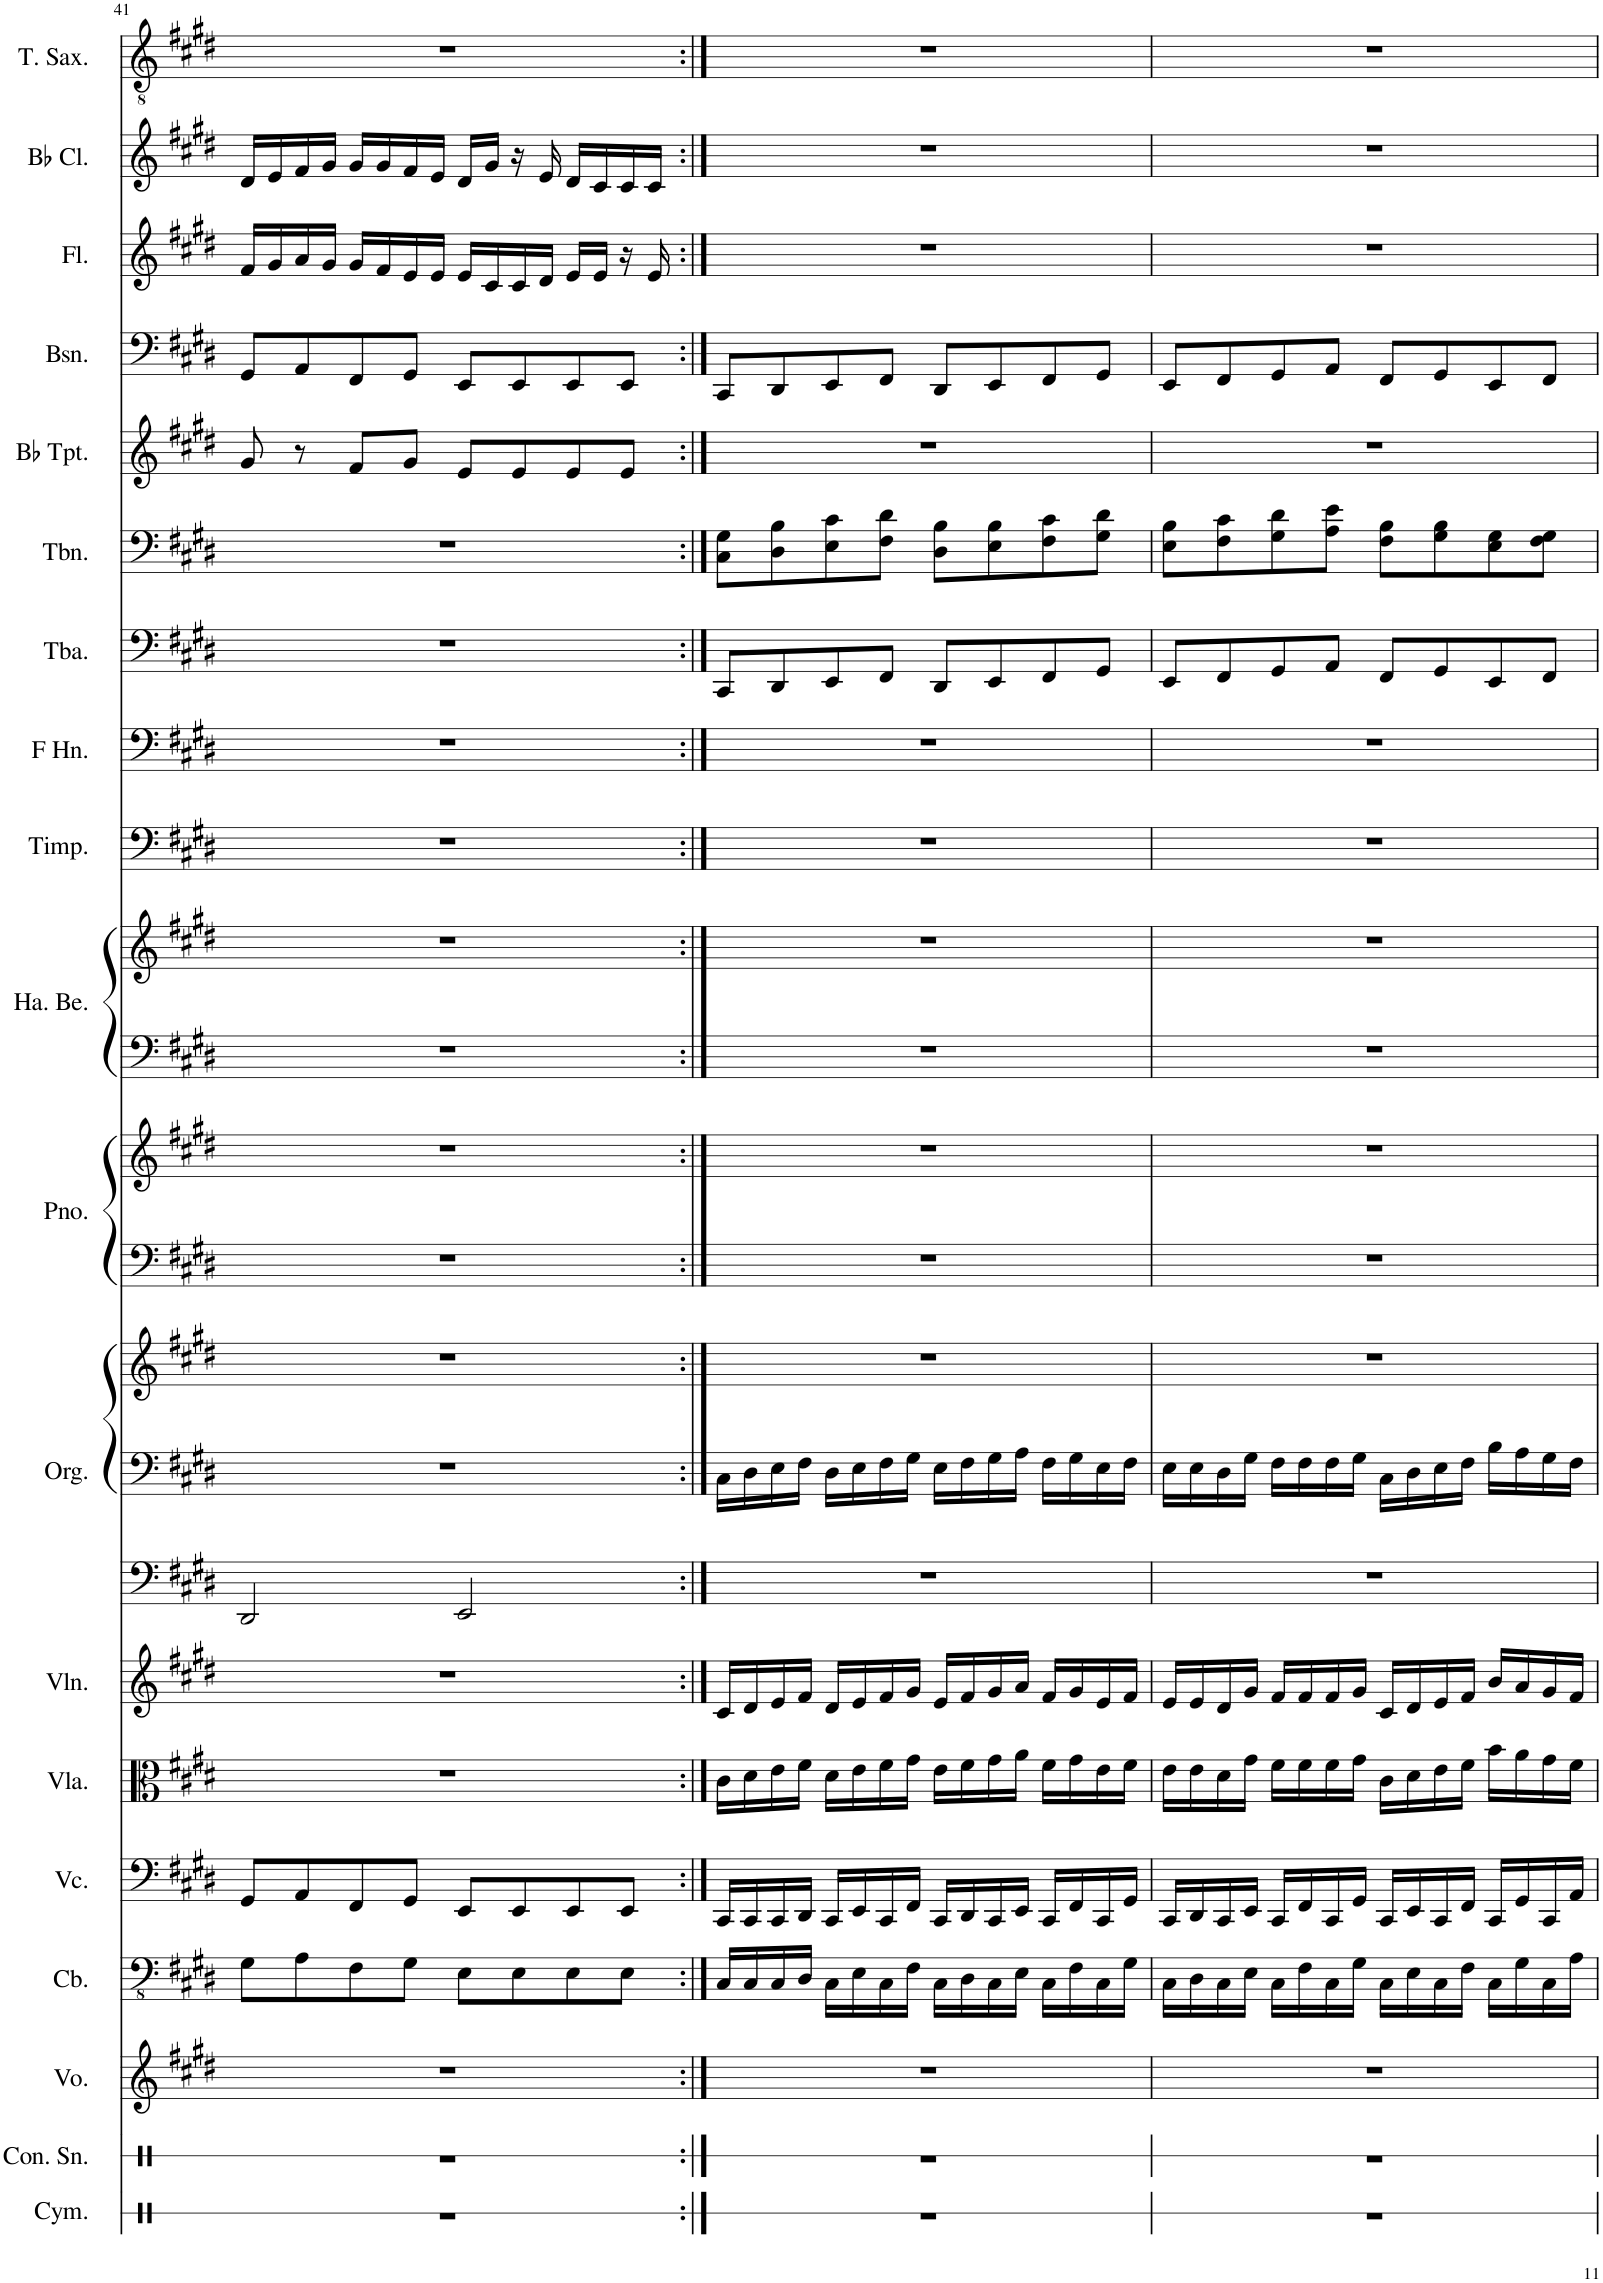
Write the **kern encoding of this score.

**kern	**kern	**kern	**kern	**kern	**kern	**kern	**kern	**kern	**kern	**kern	**kern	**kern	**kern	**kern	**kern	**kern	**kern	**kern	**kern	**kern	**kern	**kern
*part19	*part18	*part17	*part16	*part15	*part14	*part13	*part12	*part12	*part12	*part11	*part11	*part10	*part10	*part9	*part8	*part7	*part6	*part5	*part4	*part3	*part2	*part1
*staff23	*staff22	*staff21	*staff20	*staff19	*staff18	*staff17	*staff16	*staff15	*staff14	*staff13	*staff12	*staff11	*staff10	*staff9	*staff8	*staff7	*staff6	*staff5	*staff4	*staff3	*staff2	*staff1
*I"Cymbal	*I"Concert Snare Drum	*I"Voice	*I"Contrabass	*I"Violoncello	*I"Viola	*I"Violin	*I"Organ	*	*	*I"Piano	*	*I"Hand Bells	*	*I"Timpani	*I"Horn in F	*I"Tuba	*I"Trombone	*I"Bb Trumpet	*I"Bassoon	*I"Flute	*I"Bb Clarinet	*I"Tenor Saxophone
*I'Cym.	*I'Con. Sn.	*I'Vo.	*I'Cb.	*I'Vc.	*I'Vla.	*I'Vln.	*I'Org.	*	*	*I'Pno.	*	*I'Ha. Be.	*	*I'Timp.	*	*I'Tba.	*I'Tbn.	*I'Bb Tpt.	*I'Bsn.	*I'Fl.	*I'Bb Cl.	*I'T. Sax.
!!LO:PB:g=z
*clefX	*clefX	*clefG2	*clefFv4	*clefF4	*clefC3	*clefG2	*clefF4	*clefF4	*clefG2	*clefF4	*clefG2	*clefF4	*clefG2	*clefF4	*clefF4	*clefF4	*clefF4	*clefG2	*clefF4	*clefG2	*clefG2	*clefGv2
*	*	*	*ITrd7c12	*	*	*	*	*	*	*	*	*	*	*	*ITrd4c7	*	*	*ITrd1c2	*	*	*ITrd1c2	*ITrd8c14
*k[]	*k[]	*k[f#c#g#d#]	*k[f#c#g#d#]	*k[f#c#g#d#]	*k[f#c#g#d#]	*k[f#c#g#d#]	*k[f#c#g#d#]	*k[f#c#g#d#]	*k[f#c#g#d#]	*k[f#c#g#d#]	*k[f#c#g#d#]	*k[f#c#g#d#]	*k[f#c#g#d#]	*k[f#c#g#d#]	*k[f#c#g#d#]	*k[f#c#g#d#]	*k[f#c#g#d#]	*k[f#c#g#d#]	*k[f#c#g#d#]	*k[f#c#g#d#]	*k[f#c#g#d#]	*k[f#c#g#d#]
*M4/4	*M4/4	*M4/4	*M4/4	*M4/4	*M4/4	*M4/4	*M4/4	*M4/4	*M4/4	*M4/4	*M4/4	*M4/4	*M4/4	*M4/4	*M4/4	*M4/4	*M4/4	*M4/4	*M4/4	*M4/4	*M4/4	*M4/4
=41	=41	=41	=41	=41	=41	=41	=41	=41	=41	=41	=41	=41	=41	=41	=41	=41	=41	=41	=41	=41	=41	=41
1r	1r	1r	8GG#\L	8GG#/L	1r	1r	2DD#/	1r	1r	1r	1r	1r	1r	1r	1r	1r	1r	8g#/	8GG#/L	16f#/LL	16d#/LL	1r
.	.	.	.	.	.	.	.	.	.	.	.	.	.	.	.	.	.	.	.	16g#/	16e/	.
.	.	.	8AA\	8AA/	.	.	.	.	.	.	.	.	.	.	.	.	.	8r	8AA/	16a/	16f#/	.
.	.	.	.	.	.	.	.	.	.	.	.	.	.	.	.	.	.	.	.	16g#/JJ	16g#/JJ	.
.	.	.	8FF#\	8FF#/	.	.	.	.	.	.	.	.	.	.	.	.	.	8f#/L	8FF#/	16g#/LL	16g#/LL	.
.	.	.	.	.	.	.	.	.	.	.	.	.	.	.	.	.	.	.	.	16f#/	16g#/	.
.	.	.	8GG#\J	8GG#/J	.	.	.	.	.	.	.	.	.	.	.	.	.	8g#/J	8GG#/J	16e/	16f#/	.
.	.	.	.	.	.	.	.	.	.	.	.	.	.	.	.	.	.	.	.	16e/JJ	16e/JJ	.
.	.	.	8EE\L	8EE/L	.	.	2EE/	.	.	.	.	.	.	.	.	.	.	8e/L	8EE/L	16e/LL	16d#/LL	.
.	.	.	.	.	.	.	.	.	.	.	.	.	.	.	.	.	.	.	.	16c#/	16g#/JJ	.
.	.	.	8EE\	8EE/	.	.	.	.	.	.	.	.	.	.	.	.	.	8e/	8EE/	16c#/	16r	.
.	.	.	.	.	.	.	.	.	.	.	.	.	.	.	.	.	.	.	.	16d#/JJ	16e/	.
.	.	.	8EE\	8EE/	.	.	.	.	.	.	.	.	.	.	.	.	.	8e/	8EE/	16e/LL	16d#/LL	.
.	.	.	.	.	.	.	.	.	.	.	.	.	.	.	.	.	.	.	.	16e/JJ	16c#/	.
.	.	.	8EE\J	8EE/J	.	.	.	.	.	.	.	.	.	.	.	.	.	8e/J	8EE/J	16r	16c#/	.
.	.	.	.	.	.	.	.	.	.	.	.	.	.	.	.	.	.	.	.	16e/	16c#/JJ	.
=42:|!	=42:|!	=42:|!	=42:|!	=42:|!	=42:|!	=42:|!	=42:|!	=42:|!	=42:|!	=42:|!	=42:|!	=42:|!	=42:|!	=42:|!	=42:|!	=42:|!	=42:|!	=42:|!	=42:|!	=42:|!	=42:|!	=42:|!
1r	1r	1r	16CC#/LL	16CC#/LL	16c#\LL	16c#/LL	1r	16C#\LL	1r	1r	1r	1r	1r	1r	1r	8CC#/L	8C#\ 8G#\L	1r	8CC#/L	1r	1r	1r
.	.	.	16CC#/	16CC#/	16d#\	16d#/	.	16D#\	.	.	.	.	.	.	.	.	.	.	.	.	.	.
.	.	.	16CC#/	16CC#/	16e\	16e/	.	16E\	.	.	.	.	.	.	.	8DD#/	8D#\ 8B\	.	8DD#/	.	.	.
.	.	.	16DD#/JJ	16DD#/JJ	16f#\JJ	16f#/JJ	.	16F#\JJ	.	.	.	.	.	.	.	.	.	.	.	.	.	.
.	.	.	16CC#\LL	16CC#/LL	16d#\LL	16d#/LL	.	16D#\LL	.	.	.	.	.	.	.	8EE/	8E\ 8c#\	.	8EE/	.	.	.
.	.	.	16EE\	16EE/	16e\	16e/	.	16E\	.	.	.	.	.	.	.	.	.	.	.	.	.	.
.	.	.	16CC#\	16CC#/	16f#\	16f#/	.	16F#\	.	.	.	.	.	.	.	8FF#/J	8F#\ 8d#\J	.	8FF#/J	.	.	.
.	.	.	16FF#\JJ	16FF#/JJ	16g#\JJ	16g#/JJ	.	16G#\JJ	.	.	.	.	.	.	.	.	.	.	.	.	.	.
.	.	.	16CC#\LL	16CC#/LL	16e\LL	16e/LL	.	16E\LL	.	.	.	.	.	.	.	8DD#/L	8D#\ 8B\L	.	8DD#/L	.	.	.
.	.	.	16DD#\	16DD#/	16f#\	16f#/	.	16F#\	.	.	.	.	.	.	.	.	.	.	.	.	.	.
.	.	.	16CC#\	16CC#/	16g#\	16g#/	.	16G#\	.	.	.	.	.	.	.	8EE/	8E\ 8B\	.	8EE/	.	.	.
.	.	.	16EE\JJ	16EE/JJ	16a\JJ	16a/JJ	.	16A\JJ	.	.	.	.	.	.	.	.	.	.	.	.	.	.
.	.	.	16CC#\LL	16CC#/LL	16f#\LL	16f#/LL	.	16F#\LL	.	.	.	.	.	.	.	8FF#/	8F#\ 8c#\	.	8FF#/	.	.	.
.	.	.	16FF#\	16FF#/	16g#\	16g#/	.	16G#\	.	.	.	.	.	.	.	.	.	.	.	.	.	.
.	.	.	16CC#\	16CC#/	16e\	16e/	.	16E\	.	.	.	.	.	.	.	8GG#/J	8G#\ 8d#\J	.	8GG#/J	.	.	.
.	.	.	16GG#\JJ	16GG#/JJ	16f#\JJ	16f#/JJ	.	16F#\JJ	.	.	.	.	.	.	.	.	.	.	.	.	.	.
=43	=43	=43	=43	=43	=43	=43	=43	=43	=43	=43	=43	=43	=43	=43	=43	=43	=43	=43	=43	=43	=43	=43
1r	1r	1r	16CC#\LL	16CC#/LL	16e\LL	16e/LL	1r	16E\LL	1r	1r	1r	1r	1r	1r	1r	8EE/L	8E\ 8B\L	1r	8EE/L	1r	1r	1r
.	.	.	16DD#\	16DD#/	16e\	16e/	.	16E\	.	.	.	.	.	.	.	.	.	.	.	.	.	.
.	.	.	16CC#\	16CC#/	16d#\	16d#/	.	16D#\	.	.	.	.	.	.	.	8FF#/	8F#\ 8c#\	.	8FF#/	.	.	.
.	.	.	16EE\JJ	16EE/JJ	16g#\JJ	16g#/JJ	.	16G#\JJ	.	.	.	.	.	.	.	.	.	.	.	.	.	.
.	.	.	16CC#\LL	16CC#/LL	16f#\LL	16f#/LL	.	16F#\LL	.	.	.	.	.	.	.	8GG#/	8G#\ 8d#\	.	8GG#/	.	.	.
.	.	.	16FF#\	16FF#/	16f#\	16f#/	.	16F#\	.	.	.	.	.	.	.	.	.	.	.	.	.	.
.	.	.	16CC#\	16CC#/	16f#\	16f#/	.	16F#\	.	.	.	.	.	.	.	8AA/J	8A\ 8e\J	.	8AA/J	.	.	.
.	.	.	16GG#\JJ	16GG#/JJ	16g#\JJ	16g#/JJ	.	16G#\JJ	.	.	.	.	.	.	.	.	.	.	.	.	.	.
.	.	.	16CC#\LL	16CC#/LL	16c#\LL	16c#/LL	.	16C#\LL	.	.	.	.	.	.	.	8FF#/L	8F#\ 8B\L	.	8FF#/L	.	.	.
.	.	.	16EE\	16EE/	16d#\	16d#/	.	16D#\	.	.	.	.	.	.	.	.	.	.	.	.	.	.
.	.	.	16CC#\	16CC#/	16e\	16e/	.	16E\	.	.	.	.	.	.	.	8GG#/	8G#\ 8B\	.	8GG#/	.	.	.
.	.	.	16FF#\JJ	16FF#/JJ	16f#\JJ	16f#/JJ	.	16F#\JJ	.	.	.	.	.	.	.	.	.	.	.	.	.	.
.	.	.	16CC#\LL	16CC#/LL	16b\LL	16b/LL	.	16B\LL	.	.	.	.	.	.	.	8EE/	8E\ 8G#\	.	8EE/	.	.	.
.	.	.	16GG#\	16GG#/	16a\	16a/	.	16A\	.	.	.	.	.	.	.	.	.	.	.	.	.	.
.	.	.	16CC#\	16CC#/	16g#\	16g#/	.	16G#\	.	.	.	.	.	.	.	8FF#/J	8F#\ 8G#\J	.	8FF#/J	.	.	.
.	.	.	16AA\JJ	16AA/JJ	16f#\JJ	16f#/JJ	.	16F#\JJ	.	.	.	.	.	.	.	.	.	.	.	.	.	.
=	=	=	=	=	=	=	=	=	=	=	=	=	=	=	=	=	=	=	=	=	=	=
*-	*-	*-	*-	*-	*-	*-	*-	*-	*-	*-	*-	*-	*-	*-	*-	*-	*-	*-	*-	*-	*-	*-
